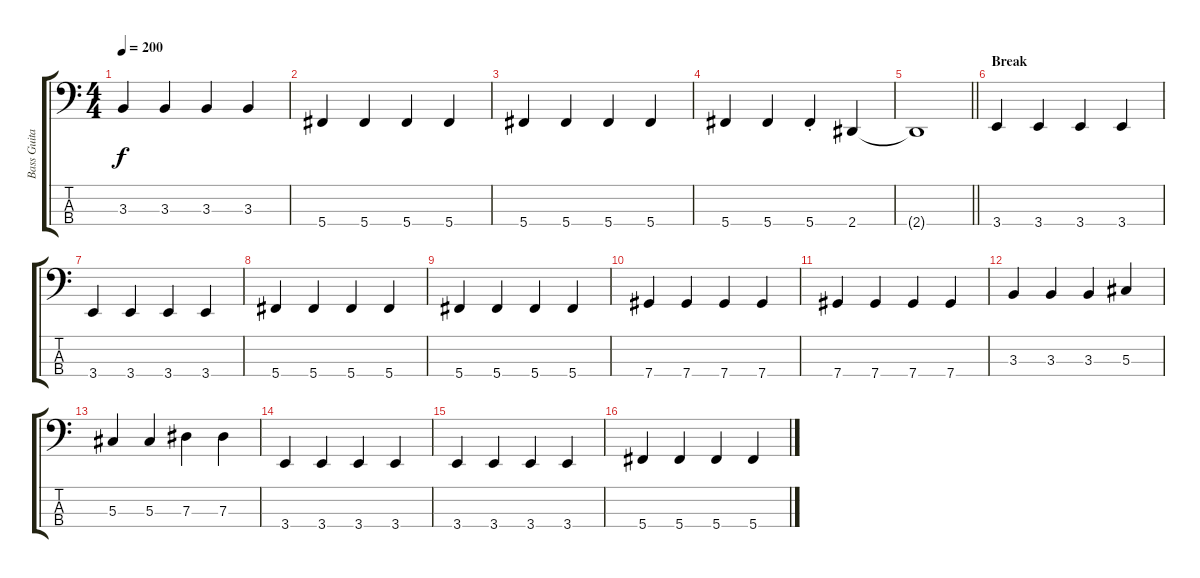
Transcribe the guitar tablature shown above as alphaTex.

\track ("Bass Guitar" "Bass Guita") {instrument electricbassfinger}
\staff {score tabs}
\tuning (Gb2 Db2 Ab1 Db1) {hide}
\ts (4 4)
\tempo 200
\clef f4
\ks c
3.3.4{dy f} 3.3.4 3.3.4 3.3.4 |
5.4.4 5.4.4 5.4.4 5.4.4 |
5.4.4 5.4.4 5.4.4 5.4.4 |
5.4.4 5.4.4 5.4{st}.4 2.4.4 |
\barLineRight lightlight
2.4{t}.1 |
\section ("" "Break")
3.4.4 3.4.4 3.4.4 3.4.4 |
3.4.4 3.4.4 3.4.4 3.4.4 |
5.4.4 5.4.4 5.4.4 5.4.4 |
5.4.4 5.4.4 5.4.4 5.4.4 |
7.4.4 7.4.4 7.4.4 7.4.4 |
7.4.4 7.4.4 7.4.4 7.4.4 |
3.3.4 3.3.4 3.3.4 5.3.4 |
5.3.4 5.3.4 7.3.4 7.3.4 |
3.4.4 3.4.4 3.4.4 3.4.4 |
3.4.4 3.4.4 3.4.4 3.4.4 |
5.4.4 5.4.4 5.4.4 5.4.4
